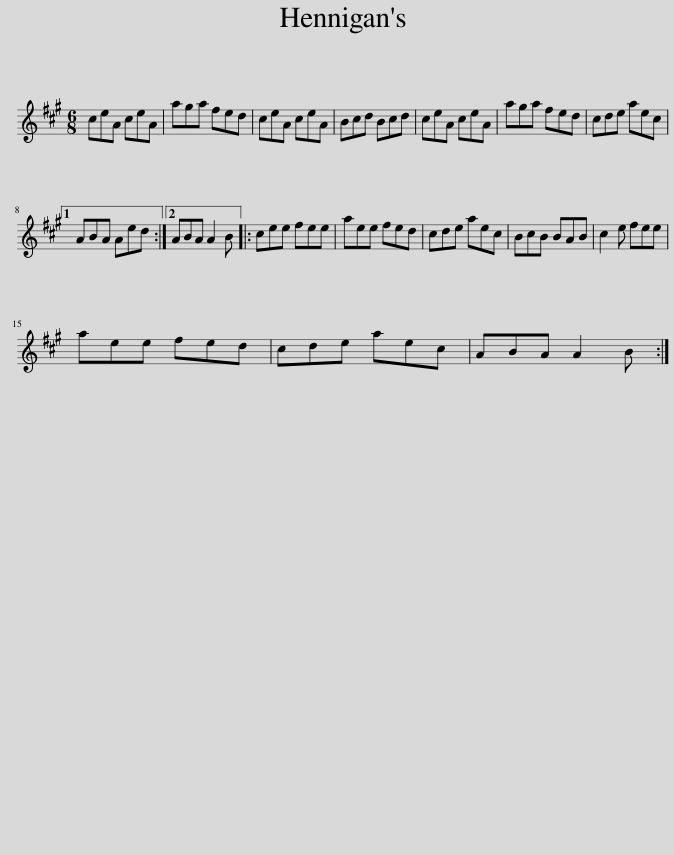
X:1
L:1/8
M:6/8
I:linebreak $
K:A
V:1 treble
V:1
 ceA ceA | aga fed | ceA ceA | Bcd Bcd | ceA ceA | %5
 aga fed | cde aec |1$ ABA Aed :|2 ABA A2 B |: cee fee | %10
 aee fed | cde aec | BcB BAB | c2 e fee |$ aee fed | %15
 cde aec | ABA A2 B :| %17
